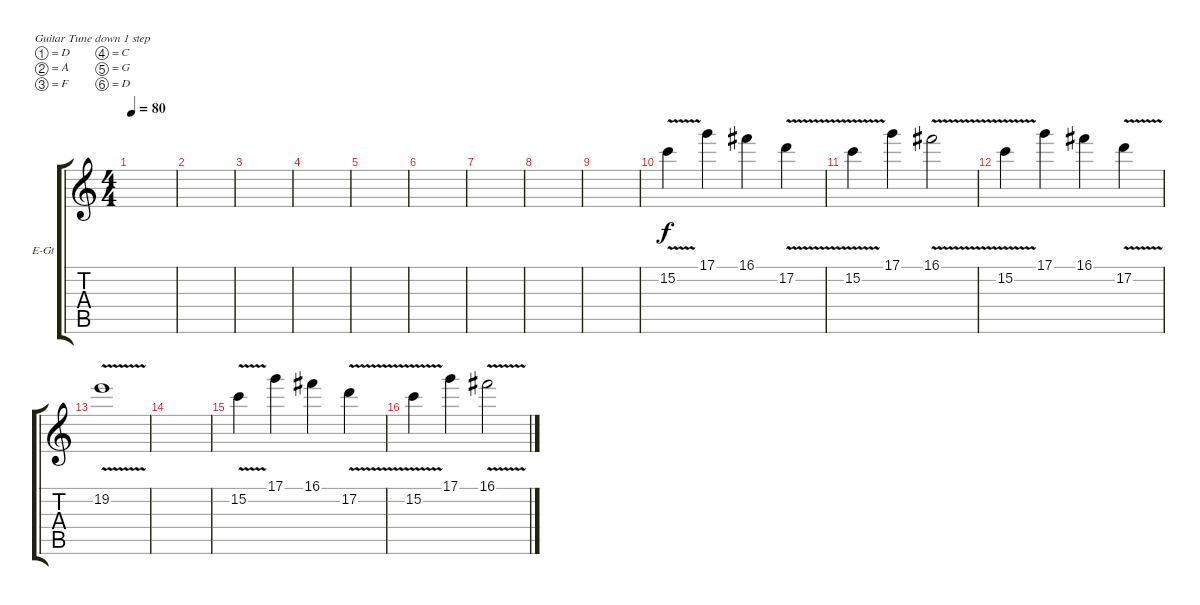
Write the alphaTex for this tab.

\defaultSystemsLayout 4
\bracketExtendMode groupsimilarinstruments
\firstSystemTrackNameOrientation horizontal
\otherSystemsTrackNameOrientation horizontal
\track ("Extra Guitar #2" "E-Gt") {instrument distortionguitar}
\staff {score tabs}
\tuning (D4 A3 F3 C3 G2 D2)
\ts (4 4)
\tempo 80
\clef g2
\scale
0.333333
\ks c
|
\scale
0.333333 |
\scale
0.333333 |
\scale
0.333333 |
\scale
0.333333 |
\scale
0.333333 |
\scale
0.333333 |
\scale
0.333333 |
\scale
0.333333 |
\scale
0.333333 15.2{v}.4 17.1.4 16.1.4 17.2{v}.4 |
\scale
0.333333 15.2{v}.4 17.1.4 16.1{v}.2 |
\scale
0.333333 15.2{v}.4 17.1.4 16.1.4 17.2{v}.4 |
\scale
0.333333 19.2{v}.1 |
\scale
0.333333 |
\scale
0.333333 15.2{v}.4 17.1.4 16.1.4 17.2{v}.4 |
\scale
0.333333 15.2{v}.4 17.1.4 16.1{v}.2
